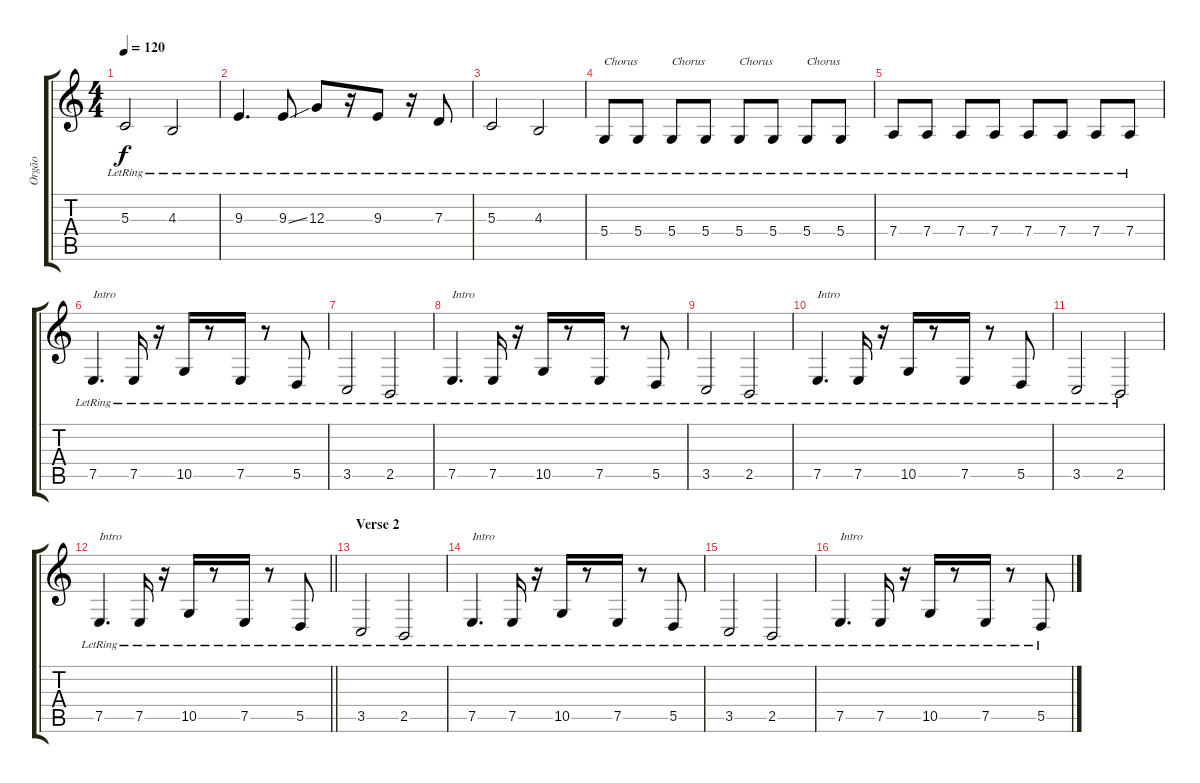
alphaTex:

\track ("Orgão" "Orgão") {instrument stringensemble1}
\staff {score tabs}
\tuning (E4 B3 G3 D3 A2 E2) {hide}
\ts (4 4)
\tempo 120
\clef g2
\ks c
5.3{lr}.2{dy f} 4.3{lr}.2 |
9.3{lr}.4{d} 9.3{ss lr}.8 12.3{lr}.8 r.16 9.3{lr}.8 r.16 7.3{lr}.8 |
5.3{lr}.2 4.3{lr}.2 |
5.4{lr}.8{txt "Chorus"} 5.4{lr}.8 5.4{lr}.8{txt "Chorus"} 5.4{lr}.8 5.4{lr}.8{txt "Chorus"} 5.4{lr}.8 5.4{lr}.8{txt "Chorus"} 5.4{lr}.8 |
7.4{lr}.8 7.4{lr}.8 7.4{lr}.8 7.4{lr}.8 7.4{lr}.8 7.4{lr}.8 7.4{lr}.8 7.4{lr}.8 |
7.5{lr}.4{d txt "Intro"} 7.5{lr}.16 r.16 10.5{lr}.16 r.8 7.5{lr}.16 r.8 5.5{lr}.8 |
3.5{lr}.2 2.5{lr}.2 |
7.5{lr}.4{d txt "Intro"} 7.5{lr}.16 r.16 10.5{lr}.16 r.8 7.5{lr}.16 r.8 5.5{lr}.8 |
3.5{lr}.2 2.5{lr}.2 |
7.5{lr}.4{d txt "Intro"} 7.5{lr}.16 r.16 10.5{lr}.16 r.8 7.5{lr}.16 r.8 5.5{lr}.8 |
3.5{lr}.2 2.5{lr}.2 |
\barLineRight lightlight
7.5{lr}.4{d txt "Intro"} 7.5{lr}.16 r.16 10.5{lr}.16 r.8 7.5{lr}.16 r.8 5.5{lr}.8 |
\section ("" "Verse 2")
3.5{lr}.2 2.5{lr}.2 |
7.5{lr}.4{d txt "Intro"} 7.5{lr}.16 r.16 10.5{lr}.16 r.8 7.5{lr}.16 r.8 5.5{lr}.8 |
3.5{lr}.2 2.5{lr}.2 |
7.5{lr}.4{d txt "Intro"} 7.5{lr}.16 r.16 10.5{lr}.16 r.8 7.5{lr}.16 r.8 5.5{lr}.8
